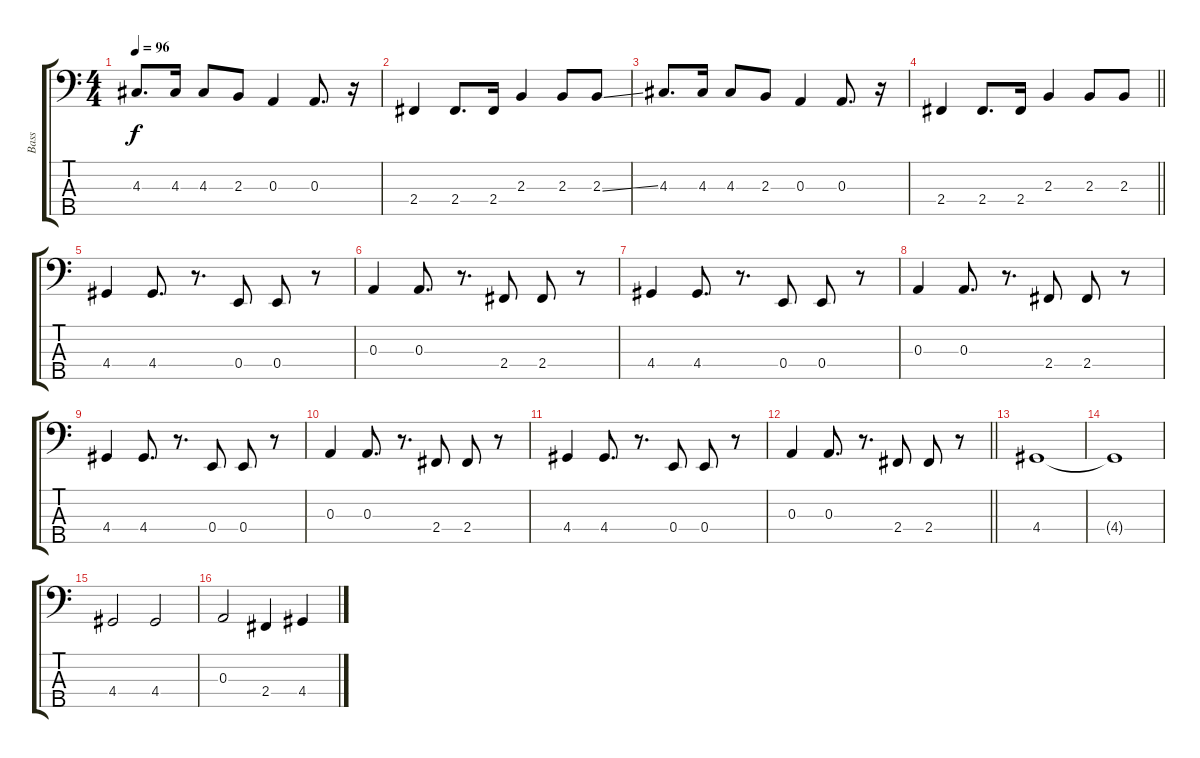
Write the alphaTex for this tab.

\track ("Bass" "Bass") {instrument electricbassfinger}
\staff {score tabs}
\tuning (G2 D2 A1 E1 B0) {hide}
\ts (4 4)
\tempo 96
\clef f4
\ks c
4.3.8{d dy f} 4.3.16 4.3.8 2.3.8 0.3.4 0.3.8{d} r.16 |
2.4.4 2.4.8{d} 2.4.16 2.3.4 2.3.8 2.3{ss}.8 |
4.3.8{d} 4.3.16 4.3.8 2.3.8 0.3.4 0.3.8{d} r.16 |
\barLineRight lightlight
2.4.4 2.4.8{d} 2.4.16 2.3.4 2.3.8 2.3.8 |
4.4.4 4.4.8{d} r.8{d} 0.4.8 0.4.8 r.8 |
0.3.4 0.3.8{d} r.8{d} 2.4.8 2.4.8 r.8 |
4.4.4 4.4.8{d} r.8{d} 0.4.8 0.4.8 r.8 |
0.3.4 0.3.8{d} r.8{d} 2.4.8 2.4.8 r.8 |
4.4.4 4.4.8{d} r.8{d} 0.4.8 0.4.8 r.8 |
0.3.4 0.3.8{d} r.8{d} 2.4.8 2.4.8 r.8 |
4.4.4 4.4.8{d} r.8{d} 0.4.8 0.4.8 r.8 |
\barLineRight lightlight
0.3.4 0.3.8{d} r.8{d} 2.4.8 2.4.8 r.8 |
4.4.1 |
4.4{t}.1 |
4.4.2 4.4.2 |
0.3.2 2.4.4 4.4.4
